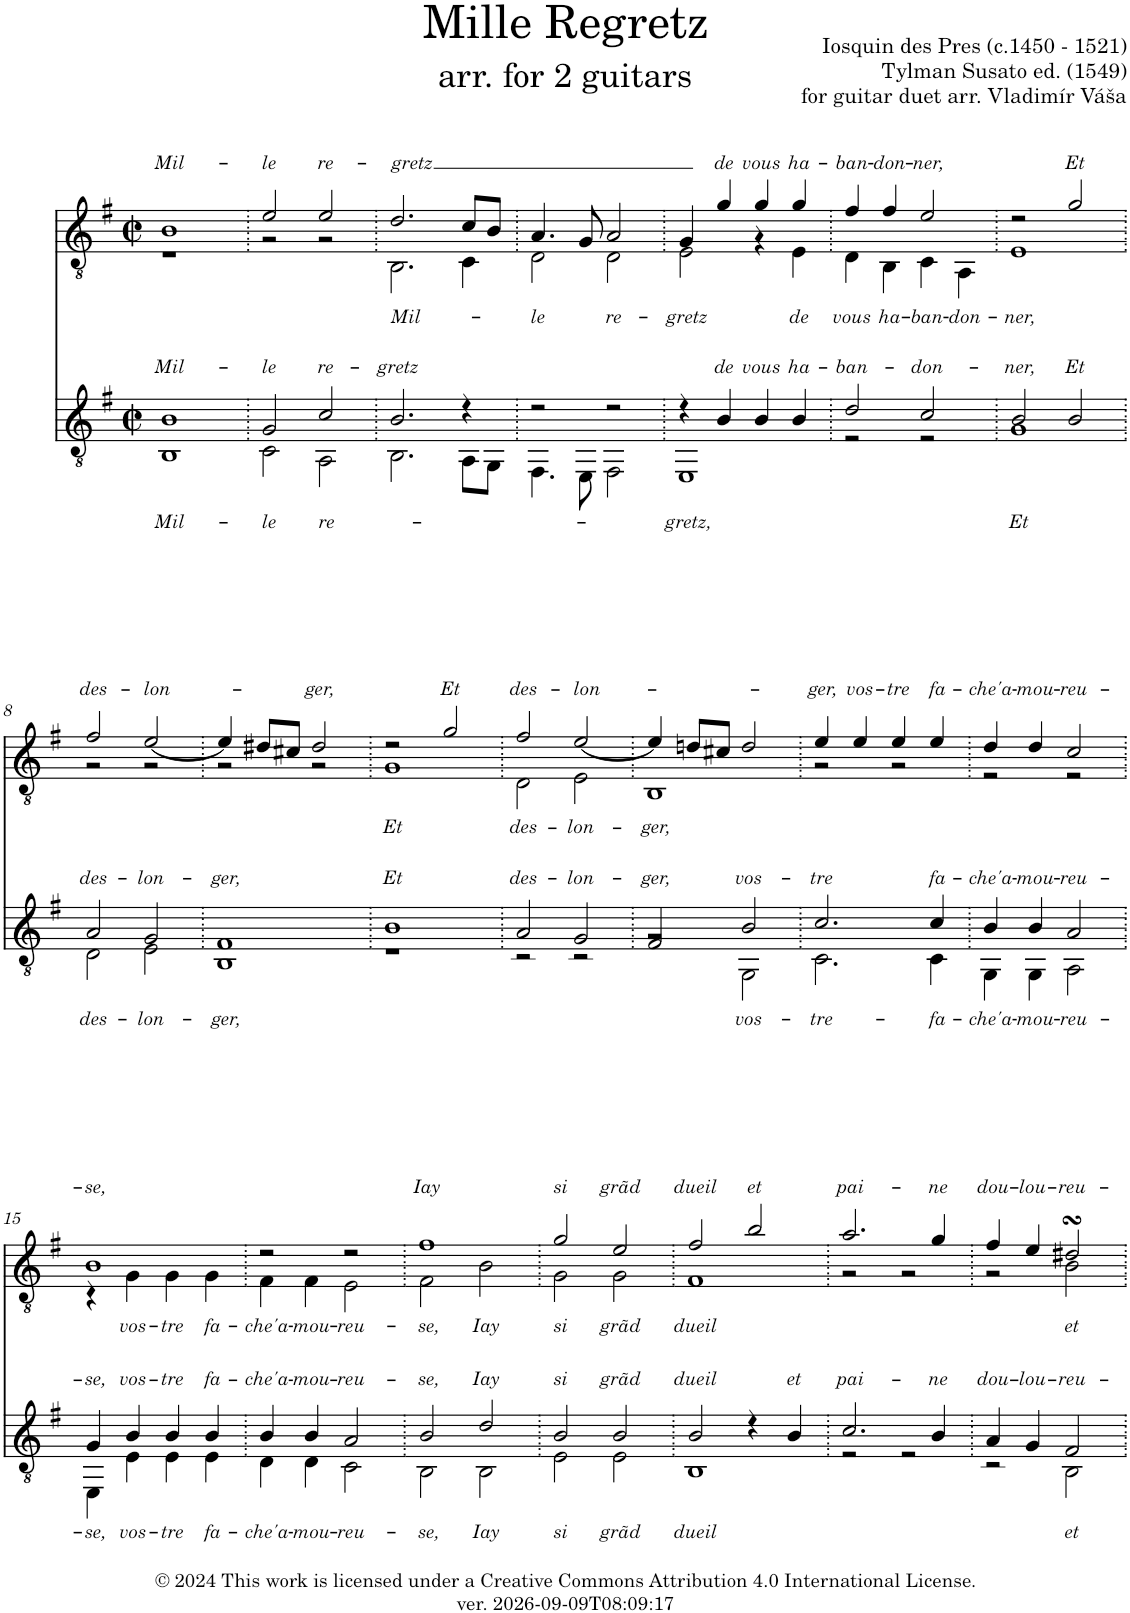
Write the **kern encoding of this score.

**kern	**text	**kern	**text
*part2	*part2	*part1	*part1
*staff2	*staff2	*staff1	*staff1
*I"Desítistrunná loutna	*	*I"Desítistrunná loutna	*
*clefGv2	*	*clefGv2	*
*k[f#]	*	*k[f#]	*
*M2/2	*	*M2/2	*
*met(c|)	*	*met(c|)	*
=1	=1	=1	=1
!	!LO:LY:a	!	!
*^	*	*	*
!	!	!LO:LY:b	!	!LO:LY:a
*	*	*	*^	*
1B	1BB	Mil-	1B	1r	Mil-
=2.	=2.	=2.	=2.	=2.	=2.
!	!	!LO:LY:a	!	!	!
!	!	!LO:LY:b	!	!	!LO:LY:a
2G/	2C\	-le	2e/	2r	-le
!	!	!LO:LY:a	!	!	!
!	!	!LO:LY:b	!	!	!LO:LY:a
2c/	2AA\	re-	2e/	2r	re-
=3.	=3.	=3.	=3.	=3.	=3.
!	!	!LO:LY:a	!	!	!LO:LY:a
!	!	!	!	!	!LO:LY:b
2.B/	2.BB\	-gretz	2.d/	2.BB\	Mil-
4r	8AA\L	.	8c/L	4C\	.
.	8GG\J	.	8B/J	.	.
=4.	=4.	=4.	=4.	=4.	=4.
!	!	!	!	!	!LO:LY:b
2r	4.FF#\	.	4.A/	2D\	-le
.	8EE\	.	8G/	.	.
!	!	!	!	!	!LO:LY:b
2r	2FF#\	.	2A/	2D\	re-
=5.	=5.	=5.	=5.	=5.	=5.
!	!	!LO:LY:b	!	!	!LO:LY:b
4r	1EE	-gretz,	4G/	2E\	-gretz
!	!	!LO:LY:a	!	!	!LO:LY:a
4B/	.	de	4g/	.	de
!	!	!LO:LY:a	!	!	!LO:LY:a
4B/	.	vous	4g/	4r	vous
!	!	!LO:LY:a	!	!	!LO:LY:a
!	!	!	!	!	!LO:LY:b
4B/	.	ha-	4g/	4E\	de
=6.	=6.	=6.	=6.	=6.	=6.
!	!	!LO:LY:a	!	!	!LO:LY:a
!	!	!	!	!	!LO:LY:b
2d/	2r	-ban-	4f#/	4D\	vous
!	!	!	!	!	!LO:LY:a
!	!	!	!	!	!LO:LY:b
.	.	.	4f#/	4BB\	ha-
!	!	!LO:LY:a	!	!	!LO:LY:a
!	!	!	!	!	!LO:LY:b
2c/	2r	-don-	2e/	4C\	-ban-
!	!	!	!	!	!LO:LY:b
.	.	.	.	4AA\	-don-
=7.	=7.	=7.	=7.	=7.	=7.
!	!	!LO:LY:a	!	!	!
!	!	!LO:LY:b	!	!	!LO:LY:b
2B/	1G	Et	2r	1E	-ner,
!	!	!LO:LY:a	!	!	!LO:LY:a
2B/	.	Et	2g/	.	Et
!!LO:LB:g=z	!!
=8.	=8.	=8.	=8.	=8.	=8.
!	!	!LO:LY:a	!	!	!
!	!	!LO:LY:b	!	!	!LO:LY:a
2A/	2D\	des-	2f#/	2r	des-
!	!	!LO:LY:a	!	!	!
!	!	!LO:LY:b	!	!	!LO:LY:a
2G/	2E\	-lon-	[<2e/	2r	-lon-
=9.	=9.	=9.	=9.	=9.	=9.
!	!	!LO:LY:a	!	!	!
!	!	!LO:LY:b	!	!	!
1F#	1BB	-ger,	4e/]	2r	.
.	.	.	8d#X/L	.	.
.	.	.	8c#X/J	.	.
!	!	!	!	!	!LO:LY:a
.	.	.	2d#/	2r	-ger,
=10.	=10.	=10.	=10.	=10.	=10.
!	!	!LO:LY:a	!	!	!LO:LY:b
1B	1r	Et	2r	1G	Et
!	!	!	!	!	!LO:LY:a
.	.	.	2g/	.	Et
=11.	=11.	=11.	=11.	=11.	=11.
!	!	!LO:LY:a	!	!	!LO:LY:a
!	!	!	!	!	!LO:LY:b
2A/	2r	des-	2f#/	2D\	des-
!	!	!LO:LY:a	!	!	!LO:LY:a
!	!	!	!	!	!LO:LY:b
2G/	2r	-lon-	[<2e/	2E\	-lon-
=12.	=12.	=12.	=12.	=12.	=12.
!	!	!LO:LY:a	!	!	!LO:LY:b
2F#/	2r	-ger,	4e/]	1BB	-ger,
.	.	.	8dn/L	.	.
.	.	.	8c#X/J	.	.
!	!	!LO:LY:a	!	!	!
!	!	!LO:LY:b	!	!	!
2B/	2GG\	vos-	2d/	.	.
=13.	=13.	=13.	=13.	=13.	=13.
!	!	!LO:LY:a	!	!	!
!	!	!LO:LY:b	!	!	!LO:LY:a
2.c/	2.C\	-tre-	4e/	2r	-ger,
!	!	!	!	!	!LO:LY:a
.	.	.	4e/	.	vos-
!	!	!	!	!	!LO:LY:a
.	.	.	4e/	2r	-tre
!	!	!LO:LY:a	!	!	!
!	!	!LO:LY:b	!	!	!LO:LY:a
4c/	4C\	-fa-	4e/	.	fa-
=14.	=14.	=14.	=14.	=14.	=14.
!	!	!LO:LY:a	!	!	!
!	!	!LO:LY:b	!	!	!LO:LY:a
4B/	4GG\	-che'a-	4d/	2r	-che'a-
!	!	!LO:LY:a	!	!	!
!	!	!LO:LY:b	!	!	!LO:LY:a
4B/	4GG\	-mou-	4d/	.	-mou-
!	!	!LO:LY:a	!	!	!
!	!	!LO:LY:b	!	!	!LO:LY:a
2A/	2AA\	-reu-	2c/	2r	-reu-
!!LO:LB:g=z	!!
=15.	=15.	=15.	=15.	=15.	=15.
!	!	!LO:LY:a	!	!	!
!	!	!LO:LY:b	!	!	!LO:LY:a
4G/	4EE\	-se,	1B	4r	-se,
!	!	!LO:LY:a	!	!	!
!	!	!LO:LY:b	!	!	!LO:LY:b
4B/	4E\	vos-	.	4G\	vos-
!	!	!LO:LY:a	!	!	!
!	!	!LO:LY:b	!	!	!LO:LY:b
4B/	4E\	-tre	.	4G\	-tre
!	!	!LO:LY:a	!	!	!
!	!	!LO:LY:b	!	!	!LO:LY:b
4B/	4E\	fa-	.	4G\	fa-
=16.	=16.	=16.	=16.	=16.	=16.
!	!	!LO:LY:a	!	!	!
!	!	!LO:LY:b	!	!	!LO:LY:b
4B/	4D\	-che'a-	2r	4F#\	-che'a-
!	!	!LO:LY:a	!	!	!
!	!	!LO:LY:b	!	!	!LO:LY:b
4B/	4D\	-mou-	.	4F#\	-mou-
!	!	!LO:LY:a	!	!	!
!	!	!LO:LY:b	!	!	!LO:LY:b
2A/	2C\	-reu-	2r	2E\	-reu-
=17.	=17.	=17.	=17.	=17.	=17.
!	!	!LO:LY:a	!	!	!
!	!	!LO:LY:b	!	!	!LO:LY:a
!	!	!	!	!	!LO:LY:b
2B/	2BB\	-se,	1f#	2F#\	-se,
!	!	!LO:LY:a	!	!	!
!	!	!LO:LY:b	!	!	!LO:LY:b
2d/	2BB\	Iay	.	2B\	Iay
=18.	=18.	=18.	=18.	=18.	=18.
!	!	!LO:LY:a	!	!	!
!	!	!LO:LY:b	!	!	!LO:LY:a
!	!	!	!	!	!LO:LY:b
2B/	2E\	si	2g/	2G\	si
!	!	!LO:LY:a	!	!	!
!	!	!LO:LY:b	!	!	!LO:LY:a
!	!	!	!	!	!LO:LY:b
2B/	2E\	grãd	2e/	2G\	grãd
=19.	=19.	=19.	=19.	=19.	=19.
!	!	!LO:LY:a	!	!	!
!	!	!LO:LY:b	!	!	!LO:LY:a
!	!	!	!	!	!LO:LY:b
2B/	1BB	dueil	2f#/	1F#	dueil
!	!	!	!	!	!LO:LY:a
4r	.	.	2b/	.	et
!	!	!LO:LY:a	!	!	!
4B/	.	et	.	.	.
=20.	=20.	=20.	=20.	=20.	=20.
!	!	!LO:LY:a	!	!	!LO:LY:a
2.c/	2r	pai-	2.a/	2r	pai-
.	2r	.	.	2r	.
!	!	!LO:LY:a	!	!	!LO:LY:a
4B/	.	-ne	4g/	.	-ne
=21.	=21.	=21.	=21.	=21.	=21.
!	!	!LO:LY:a	!	!	!LO:LY:a
4A/	2r	dou-	4f#/	2r	dou-
!	!	!LO:LY:a	!	!	!LO:LY:a
4G/	.	-lou-	4e/	.	-lou-
!	!	!LO:LY:a	!	!	!
!	!	!LO:LY:b	!	!	!LO:LY:a
!	!	!	!	!	!LO:LY:b
2F#/	2BB\	et	2d#XsSsS/	2B\	et
*v	*v	*	*	*	*
*	*	*v	*v	*
=.	=.	=.	=.
*-	*-	*-	*-
